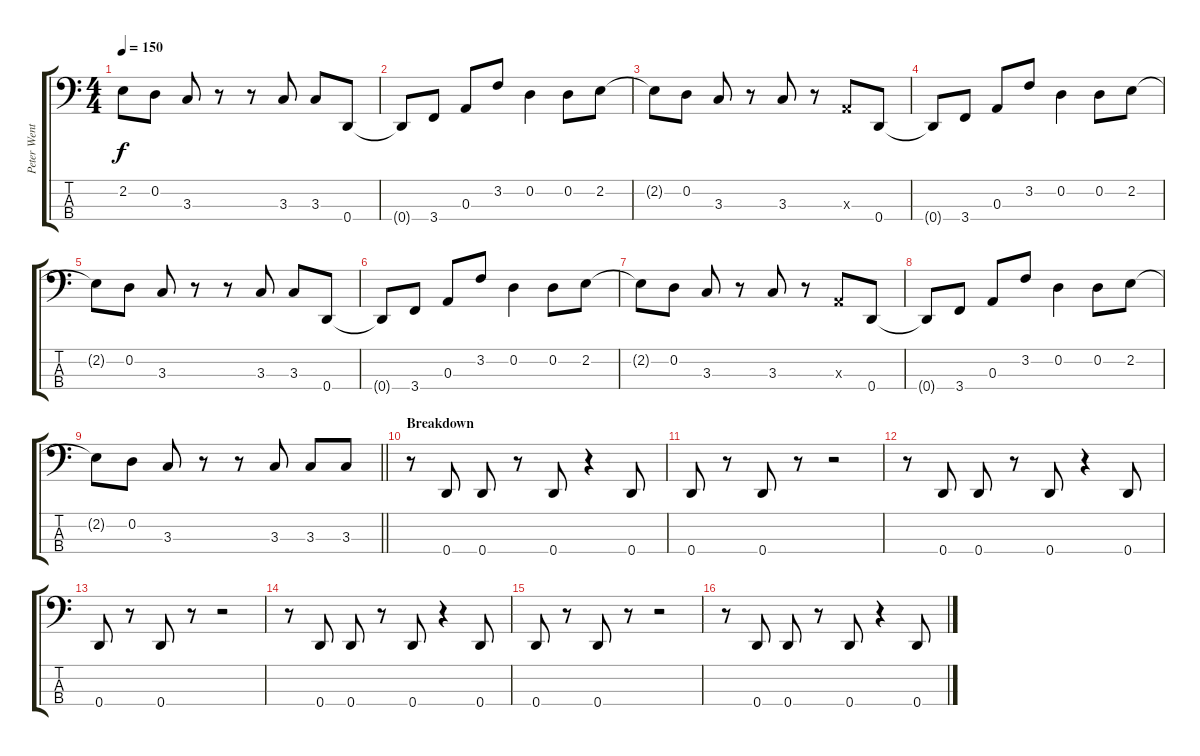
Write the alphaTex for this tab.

\track ("Peter Wentz (Bass)" "Peter Went") {instrument electricbassfinger}
\staff {score tabs}
\tuning (G2 D2 A1 D1) {hide}
\ts (4 4)
\tempo 150
\clef f4
\ks c
2.2{t}.8{dy f} 0.2.8 3.3.8 r.8 r.8 3.3.8 3.3.8 0.4.8 |
0.4{t}.8 3.4.8 0.3.8 3.2.8 0.2.4 0.2.8 2.2.8 |
2.2{t}.8 0.2.8 3.3.8 r.8 3.3.8 r.8 0.3{x}.8 0.4.8 |
0.4{t}.8 3.4.8 0.3.8 3.2.8 0.2.4 0.2.8 2.2.8 |
2.2{t}.8 0.2.8 3.3.8 r.8 r.8 3.3.8 3.3.8 0.4.8 |
0.4{t}.8 3.4.8 0.3.8 3.2.8 0.2.4 0.2.8 2.2.8 |
2.2{t}.8 0.2.8 3.3.8 r.8 3.3.8 r.8 0.3{x}.8 0.4.8 |
0.4{t}.8 3.4.8 0.3.8 3.2.8 0.2.4 0.2.8 2.2.8 |
\barLineRight lightlight
2.2{t}.8 0.2.8 3.3.8 r.8 r.8 3.3.8 3.3.8 3.3.8 |
\section ("" "Breakdown")
r.8 0.4.8 0.4.8 r.8 0.4.8 r.4 0.4.8 |
0.4.8 r.8 0.4.8 r.8 r.2 |
r.8 0.4.8 0.4.8 r.8 0.4.8 r.4 0.4.8 |
0.4.8 r.8 0.4.8 r.8 r.2 |
r.8 0.4.8 0.4.8 r.8 0.4.8 r.4 0.4.8 |
0.4.8 r.8 0.4.8 r.8 r.2 |
r.8 0.4.8 0.4.8 r.8 0.4.8 r.4 0.4.8
